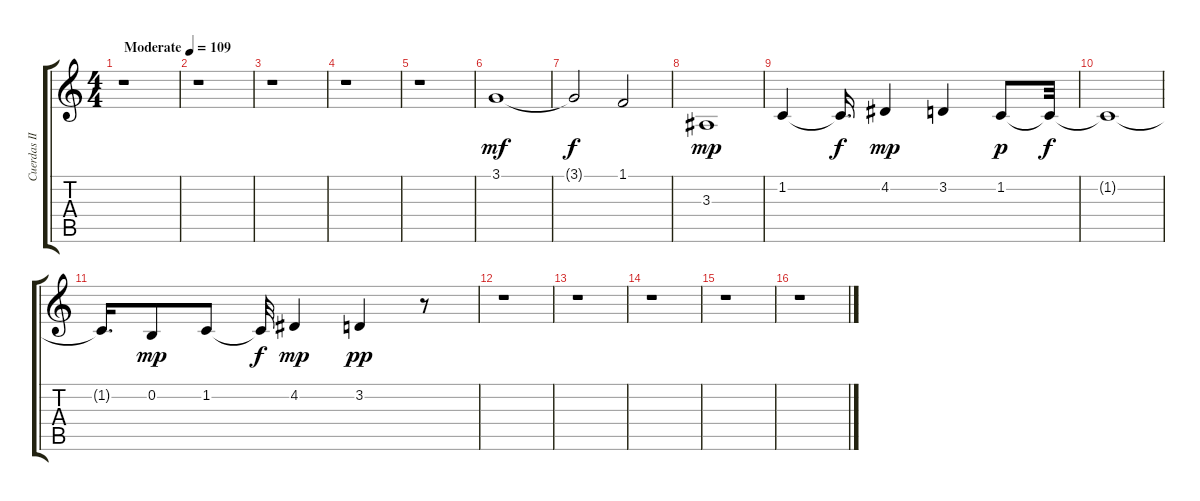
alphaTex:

\track ("Cuerdas II" "Cuerdas II") {instrument stringensemble2}
\staff {score tabs}
\tuning (E4 B3 G3 D3 A2 E2) {hide}
\ts (4 4)
\tempo (109 "Moderate")
\clef g2
\ks c
r.1{dy mf instrument stringensemble2} |
r.1 |
r.1 |
r.1 |
r.1 |
3.1.1 |
3.1{t}.2{dy f} 1.1.2 |
3.3.1{dy mp} |
1.2.4 1.2{t}.16{d dy f} 4.2.4{dy mp} 3.2.4 1.2.8{dy p} 1.2{t}.32{dy f} |
1.2{t}.1 |
1.2{t}.16{d} 0.2.8{dy mp} 1.2.8 1.2{t}.32{dy f} 4.2.4{dy mp} 3.2.4{dy pp} r.8 |
r.1 |
r.1 |
r.1 |
r.1 |
r.1
